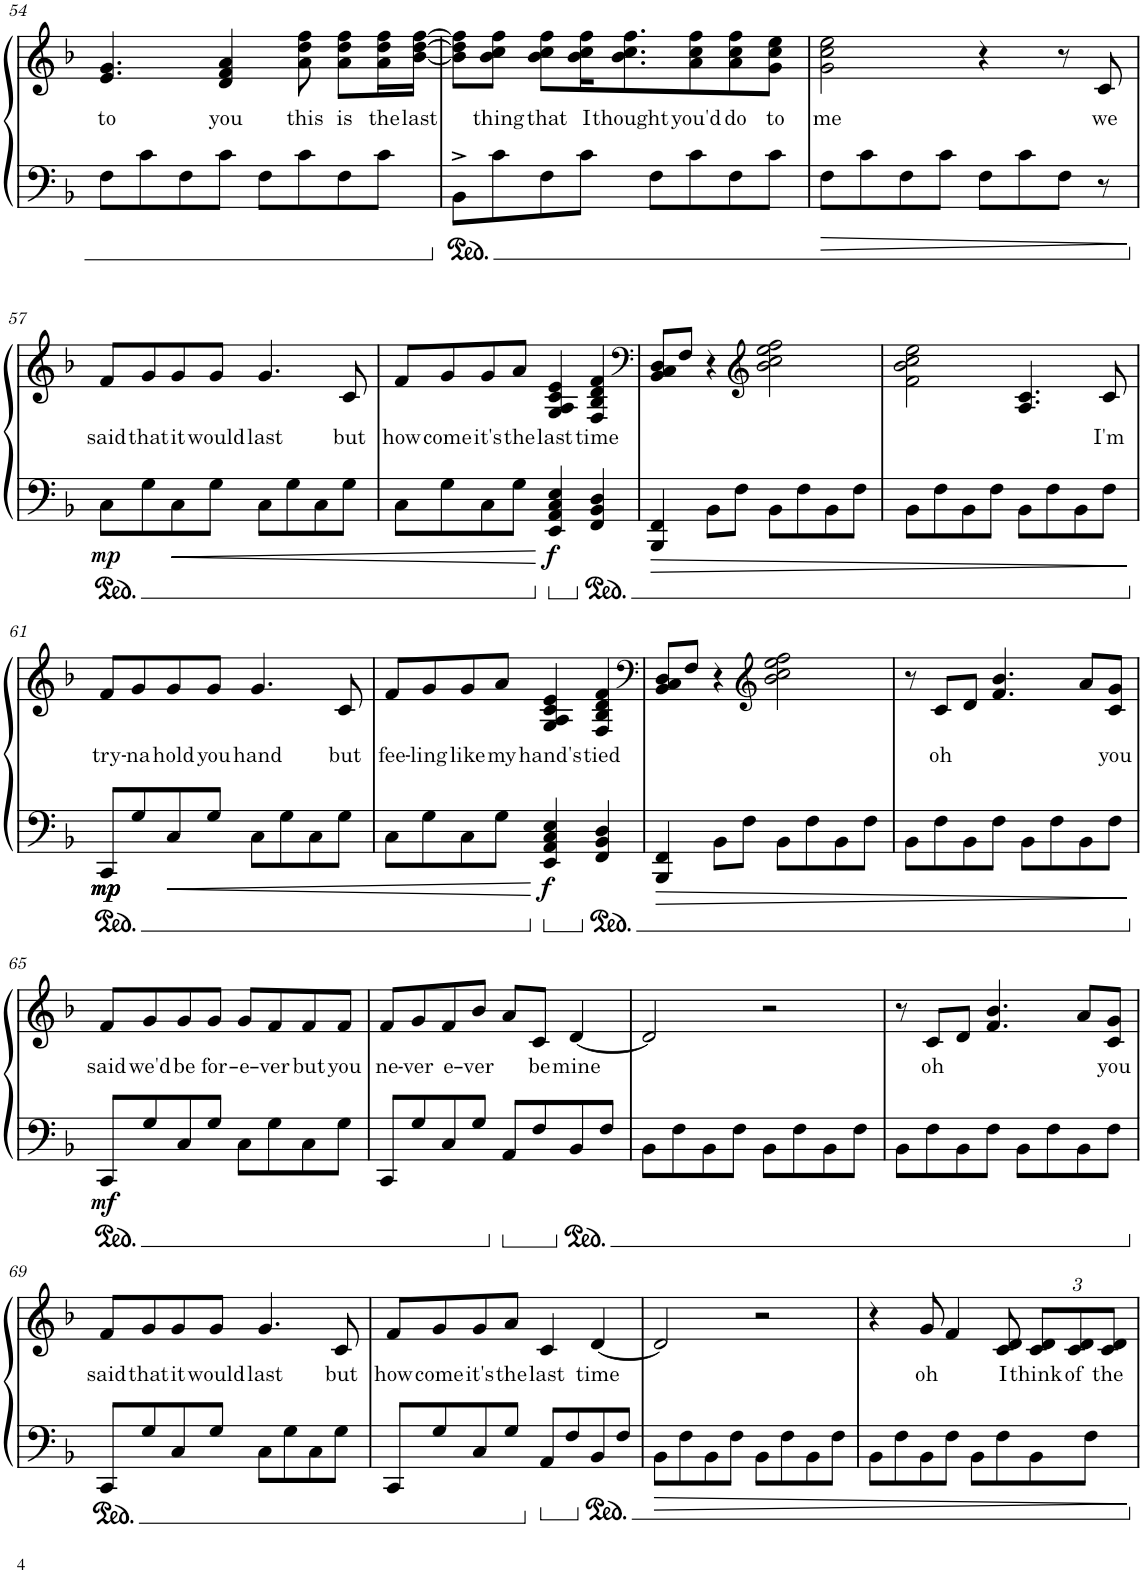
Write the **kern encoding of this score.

**kern	**kern	**text	**dynam
*part1	*part1	*part1	*part1
*staff2	*staff1	*staff1	*staff1/2
*I"Piano	*	*	*
*I'Pno.	*	*	*
!!LO:PB:g=z
*clefF4	*clefG2	*	*
*k[b-]	*k[b-]	*	*
*M4/4	*M4/4	*	*
=54	=54	=54	=54
!	!	!LO:LY:b	!
8F\L	4.e/ 4.g/	to	.
8c\	.	.	.
8F\	.	.	.
!	!	!LO:LY:b	!
8c\J	4d/ 4f/ 4a/	you	.
8F\L	.	.	.
!	!	!LO:LY:b	!
8c\	8a\ 8dd\ 8ff\	this	.
!	!	!LO:LY:b	!
8F\	8a\ 8dd\ 8ff\L	is	.
!	!	!LO:LY:b	!
8c\J	16a\ 16dd\ 16ff\L	the	.
!	!	!LO:LY:b	!
.	[16b-\ [16dd\ [16ff\JJ	last	.
=55	=55	=55	=55
8BB-^\L	8b-\] 8dd\] 8ff\]L	.	.
!	!	!LO:LY:b	!
8c\	8b-\ 8cc\ 8ff\J	thing	.
!	!	!LO:LY:b	!
8F\	8b-\ 8cc\ 8ff\L	that	.
!	!	!LO:LY:b	!
8c\J	16b-\ 16cc\ 16ff\K	I	.
!	!	!LO:LY:b	!
.	8.b-\ 8.cc\ 8.ff\	thought	.
8F\L	.	.	.
!	!	!LO:LY:b	!
8c\	8a\ 8cc\ 8ff\	you'd	.
!	!	!LO:LY:b	!
8F\	8a\ 8cc\ 8ff\	do	.
!	!	!LO:LY:b	!
8c\J	8g\ 8cc\ 8ee\J	to	.
=56	=56	=56	=56
!	!	!LO:LY:b	!
8F\L	2g\ 2cc\ 2ee\	me	.
8c\	.	.	.
8F\	.	.	.
8c\J	.	.	.
8F\L	4r	.	.
8c\	.	.	.
8F\J	8r	.	.
!	!	!LO:LY:b	!
8r	8c/	we	.
!!LO:LB:g=z
=57	=57	=57	=57
!	!	!LO:LY:b	!LO:DY:b=2
8C\L	8f/L	said	mp
!	!	!LO:LY:b	!
8G\	8g/	that	.
!	!	!LO:LY:b	!
8C\	8g/	it	.
!	!	!LO:LY:b	!
8G\J	8g/J	would	.
!	!	!LO:LY:b	!
8C\L	4.g/	last	.
8G\	.	.	.
8C\	.	.	.
!	!	!LO:LY:b	!
8G\J	8c/	but	.
=58	=58	=58	=58
!	!	!LO:LY:b	!
8C\L	8f/L	how	.
!	!	!LO:LY:b	!
8G\	8g/	come	.
!	!	!LO:LY:b	!
8C\	8g/	it's	.
!	!	!LO:LY:b	!
8G\J	8a/J	the	.
!	!	!LO:LY:b	!LO:DY:b=2
4EE/ 4AA/ 4C/ 4E/	4G/ 4A/ 4c/ 4e/	last	f
!	!	!LO:LY:b	!
4FF/ 4BB-/ 4D/	4F/ 4B-/ 4d/ 4f/	time	.
=59	=59	=59	=59
*	*clefF4	*	*
4BBB-/ 4FF/	8BB-/ 8C/ 8D/L	.	.
.	8F/J	.	.
8BB-\L	4r	.	.
8F\J	.	.	.
*	*clefG2	*	*
8BB-\L	2b-\ 2cc\ 2ee\ 2ff\	.	.
8F\	.	.	.
8BB-\	.	.	.
8F\J	.	.	.
=60	=60	=60	=60
8BB-\L	2f\ 2b-\ 2cc\ 2ee\	.	.
8F\	.	.	.
8BB-\	.	.	.
8F\J	.	.	.
8BB-\L	4.A/ 4.c/	.	.
8F\	.	.	.
8BB-\	.	.	.
!	!	!LO:LY:b	!
8F\J	8c/	I'm	.
!!LO:LB:g=z
=61	=61	=61	=61
!	!	!LO:LY:b	!LO:DY:b=2
!	!	!	!LO:DY:n=1:b=2
!	!	!	!LO:DY:n=2:b=2
8CC/L	8f/L	try-	mp mp mp
!	!	!LO:LY:b	!
8G/	8g/	-na	.
!	!	!LO:LY:b	!
8C/	8g/	hold	.
!	!	!LO:LY:b	!
8G/J	8g/J	you	.
!	!	!LO:LY:b	!
8C\L	4.g/	hand	.
8G\	.	.	.
8C\	.	.	.
!	!	!LO:LY:b	!
8G\J	8c/	but	.
=62	=62	=62	=62
!	!	!LO:LY:b	!
8C\L	8f/L	fee-	.
!	!	!LO:LY:b	!
8G\	8g/	-ling	.
!	!	!LO:LY:b	!
8C\	8g/	like	.
!	!	!LO:LY:b	!
8G\J	8a/J	my	.
!	!	!LO:LY:b	!LO:DY:b=2
4EE/ 4AA/ 4C/ 4E/	4G/ 4A/ 4c/ 4e/	hand's	f
!	!	!LO:LY:b	!
4FF/ 4BB-/ 4D/	4F/ 4B-/ 4d/ 4f/	tied	.
=63	=63	=63	=63
*	*clefF4	*	*
4BBB-/ 4FF/	8BB-/ 8C/ 8D/L	.	.
.	8F/J	.	.
8BB-\L	4r	.	.
8F\J	.	.	.
*	*clefG2	*	*
8BB-\L	2b-\ 2cc\ 2ee\ 2ff\	.	.
8F\	.	.	.
8BB-\	.	.	.
8F\J	.	.	.
=64	=64	=64	=64
8BB-\L	8r	.	.
!	!	!LO:LY:b	!
8F\	8c/L	oh	.
8BB-\	8d/J	.	.
8F\J	4.f/ 4.b-/	.	.
8BB-\L	.	.	.
8F\	.	.	.
8BB-\	8a/L	.	.
!	!	!LO:LY:b	!
8F\J	8c/ 8g/J	you	.
!!LO:LB:g=z
=65	=65	=65	=65
!	!	!LO:LY:b	!LO:DY:b=2
8CC/L	8f/L	said	mf
!	!	!LO:LY:b	!
8G/	8g/	we'd	.
!	!	!LO:LY:b	!
8C/	8g/	be	.
!	!	!LO:LY:b	!
8G/J	8g/J	for-	.
!	!	!LO:LY:b	!
8C\L	8g/L	-e-	.
!	!	!LO:LY:b	!
8G\	8f/	-ver	.
!	!	!LO:LY:b	!
8C\	8f/	but	.
!	!	!LO:LY:b	!
8G\J	8f/J	you	.
=66	=66	=66	=66
!	!	!LO:LY:b	!
8CC/L	8f/L	ne-	.
!	!	!LO:LY:b	!
8G/	8g/	-ver	.
!	!	!LO:LY:b	!
8C/	8f/	e-	.
!	!	!LO:LY:b	!
8G/J	8b-/J	-ver	.
8AA/L	8a/L	.	.
!	!	!LO:LY:b	!
8F/	8c/J	be	.
!	!	!LO:LY:b	!
8BB-/	[4d/	mine	.
8F/J	.	.	.
=67	=67	=67	=67
8BB-\L	2d/]	.	.
8F\	.	.	.
8BB-\	.	.	.
8F\J	.	.	.
8BB-\L	2r	.	.
8F\	.	.	.
8BB-\	.	.	.
8F\J	.	.	.
=68	=68	=68	=68
8BB-\L	8r	.	.
!	!	!LO:LY:b	!
8F\	8c/L	oh	.
8BB-\	8d/J	.	.
8F\J	4.f/ 4.b-/	.	.
8BB-\L	.	.	.
8F\	.	.	.
8BB-\	8a/L	.	.
!	!	!LO:LY:b	!
8F\J	8c/ 8g/J	you	.
!!LO:LB:g=z
=69	=69	=69	=69
!	!	!LO:LY:b	!
8CC/L	8f/L	said	.
!	!	!LO:LY:b	!
8G/	8g/	that	.
!	!	!LO:LY:b	!
8C/	8g/	it	.
!	!	!LO:LY:b	!
8G/J	8g/J	would	.
!	!	!LO:LY:b	!
8C\L	4.g/	last	.
8G\	.	.	.
8C\	.	.	.
!	!	!LO:LY:b	!
8G\J	8c/	but	.
=70	=70	=70	=70
!	!	!LO:LY:b	!
8CC/L	8f/L	how	.
!	!	!LO:LY:b	!
8G/	8g/	come	.
!	!	!LO:LY:b	!
8C/	8g/	it's	.
!	!	!LO:LY:b	!
8G/J	8a/J	the	.
!	!	!LO:LY:b	!
8AA/L	4c/	last	.
8F/	.	.	.
!	!	!LO:LY:b	!
8BB-/	[4d/	time	.
8F/J	.	.	.
=71	=71	=71	=71
8BB-\L	2d/]	.	.
8F\	.	.	.
8BB-\	.	.	.
8F\J	.	.	.
8BB-\L	2r	.	.
8F\	.	.	.
8BB-\	.	.	.
8F\J	.	.	.
=72	=72	=72	=72
8BB-\L	4r	.	.
8F\	.	.	.
!	!	!LO:LY:b	!
8BB-\	8g/	oh	.
8F\J	4f/	.	.
8BB-\L	.	.	.
!	!	!LO:LY:b	!
8F\	8c/ 8d/	I	.
*	*Xbrackettup	*	*
!	!	!LO:LY:b	!
8BB-\	12c/ 12d/L	think	.
!	!	!LO:LY:b	!
.	12c/ 12d/	of	.
8F\J	.	.	.
!	!	!LO:LY:b	!
.	12c/ 12d/J	the	.
=	=	=	=
*-	*-	*-	*-
